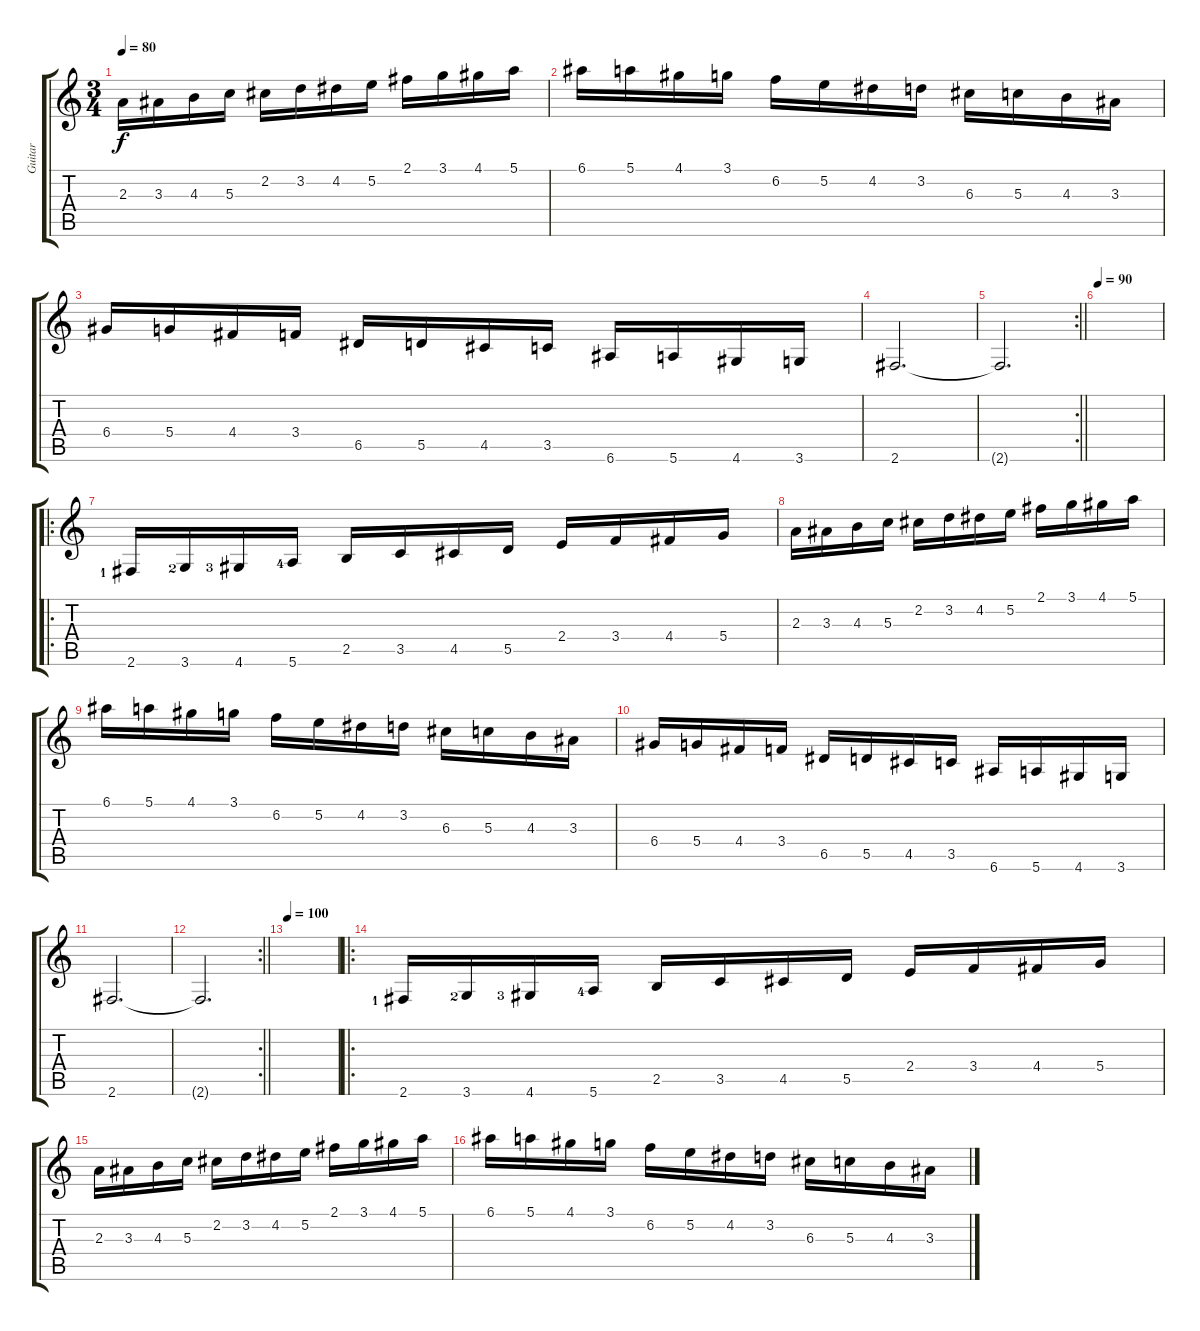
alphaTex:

\track ("Guitar" "Guitar") {instrument electricguitarjazz}
\staff {score tabs}
\tuning (E4 B3 G3 D3 A2 E2) {hide}
\ts (3 4)
\tempo 80
\clef g2
\ks c
2.3.16{dy f} 3.3.16 4.3.16 5.3.16 2.2.16 3.2.16 4.2.16 5.2.16 2.1.16 3.1.16 4.1.16 5.1.16 |
6.1.16 5.1.16 4.1.16 3.1.16 6.2.16 5.2.16 4.2.16 3.2.16 6.3.16 5.3.16 4.3.16 3.3.16 |
6.4.16 5.4.16 4.4.16 3.4.16 6.5.16 5.5.16 4.5.16 3.5.16 6.6.16 5.6.16 4.6.16 3.6.16 |
2.6.2{d} |
\rc 2
\barLineRight lightlight
2.6{t}.2{d} |
\tempo 90
|
\ro
2.6{lf 2}.16 3.6{lf 3}.16 4.6{lf 4}.16 5.6{lf 5}.16 2.5.16 3.5.16 4.5.16 5.5.16 2.4.16 3.4.16 4.4.16 5.4.16 |
2.3.16 3.3.16 4.3.16 5.3.16 2.2.16 3.2.16 4.2.16 5.2.16 2.1.16 3.1.16 4.1.16 5.1.16 |
6.1.16 5.1.16 4.1.16 3.1.16 6.2.16 5.2.16 4.2.16 3.2.16 6.3.16 5.3.16 4.3.16 3.3.16 |
6.4.16 5.4.16 4.4.16 3.4.16 6.5.16 5.5.16 4.5.16 3.5.16 6.6.16 5.6.16 4.6.16 3.6.16 |
2.6.2{d} |
\rc 2
\barLineRight lightlight
2.6{t}.2{d} |
\tempo 100
|
\ro
2.6{lf 2}.16 3.6{lf 3}.16 4.6{lf 4}.16 5.6{lf 5}.16 2.5.16 3.5.16 4.5.16 5.5.16 2.4.16 3.4.16 4.4.16 5.4.16 |
2.3.16 3.3.16 4.3.16 5.3.16 2.2.16 3.2.16 4.2.16 5.2.16 2.1.16 3.1.16 4.1.16 5.1.16 |
6.1.16 5.1.16 4.1.16 3.1.16 6.2.16 5.2.16 4.2.16 3.2.16 6.3.16 5.3.16 4.3.16 3.3.16
